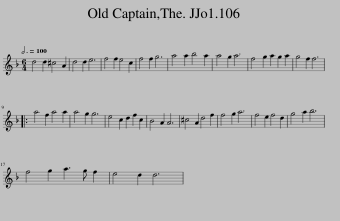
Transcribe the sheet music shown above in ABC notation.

X:1
L:1/8
Q:3/4=100
M:6/4
I:linebreak $
K:Dmin
V:1 treble
V:1
 d4 d2 ^c4 A2 | d4 d2 e6 | f4 f2 e4 c2 | f4 f2 g6 | a4 a2 b4 a2 | %5
 a4 g2 a6 | f4 g2 a2 g2 a2 | g4 f2 f6 |:$ a4 f2 a4 a2 | a4 g2 g6 | %10
 e4 c2 d2 f2 c2 | B4 A2 A6 | ^c4 A2 d4 f2 | f4 g2 a6 | f4 e2 f4 d2 | %15
 g4 a2 b6 |$ f4 g2 a3 g f2 | e4 d2 d6 | %18
